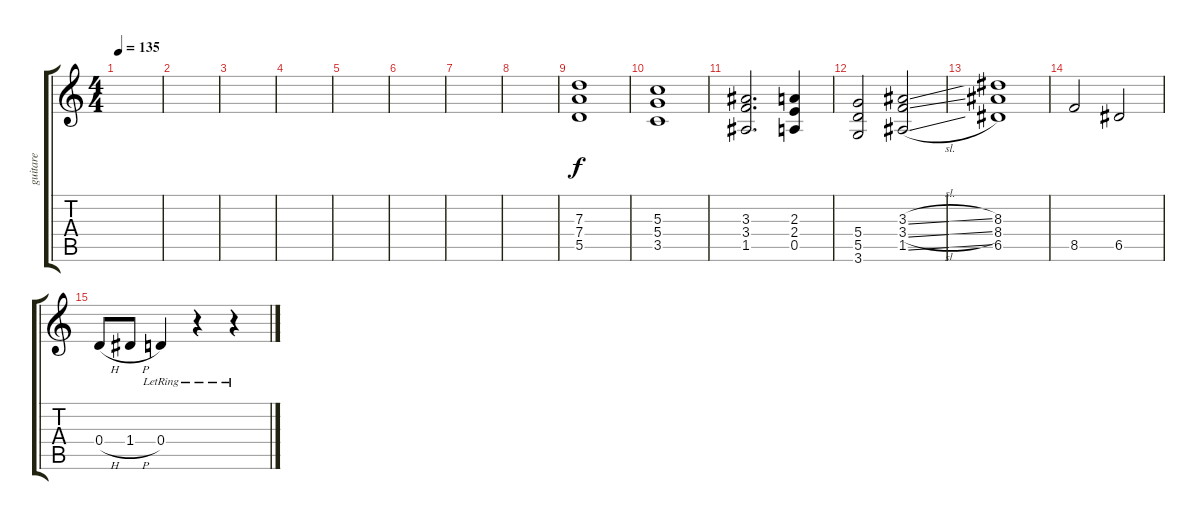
\track ("guitare" "guitare") {instrument overdrivenguitar}
\staff {score tabs}
\tuning (E4 B3 G3 D3 A2 E2) {hide}
\ts (4 4)
\tempo 135
\clef g2
\ks c
|
|
|
|
|
|
|
|
(7.3 7.4 5.5).1 |
(5.3 5.4 3.5).1 |
(3.3 3.4 1.5).2{d} (2.3 2.4 0.5).4 |
(5.4 5.5 3.6).2 (3.3{sl} 3.4{sl} 1.5{sl}).2 |
(8.3 8.4 6.5).1 |
8.5.2 6.5.2 |
0.4{h}.8 1.4{h}.8 0.4{lr}.4 r.4 r.4
